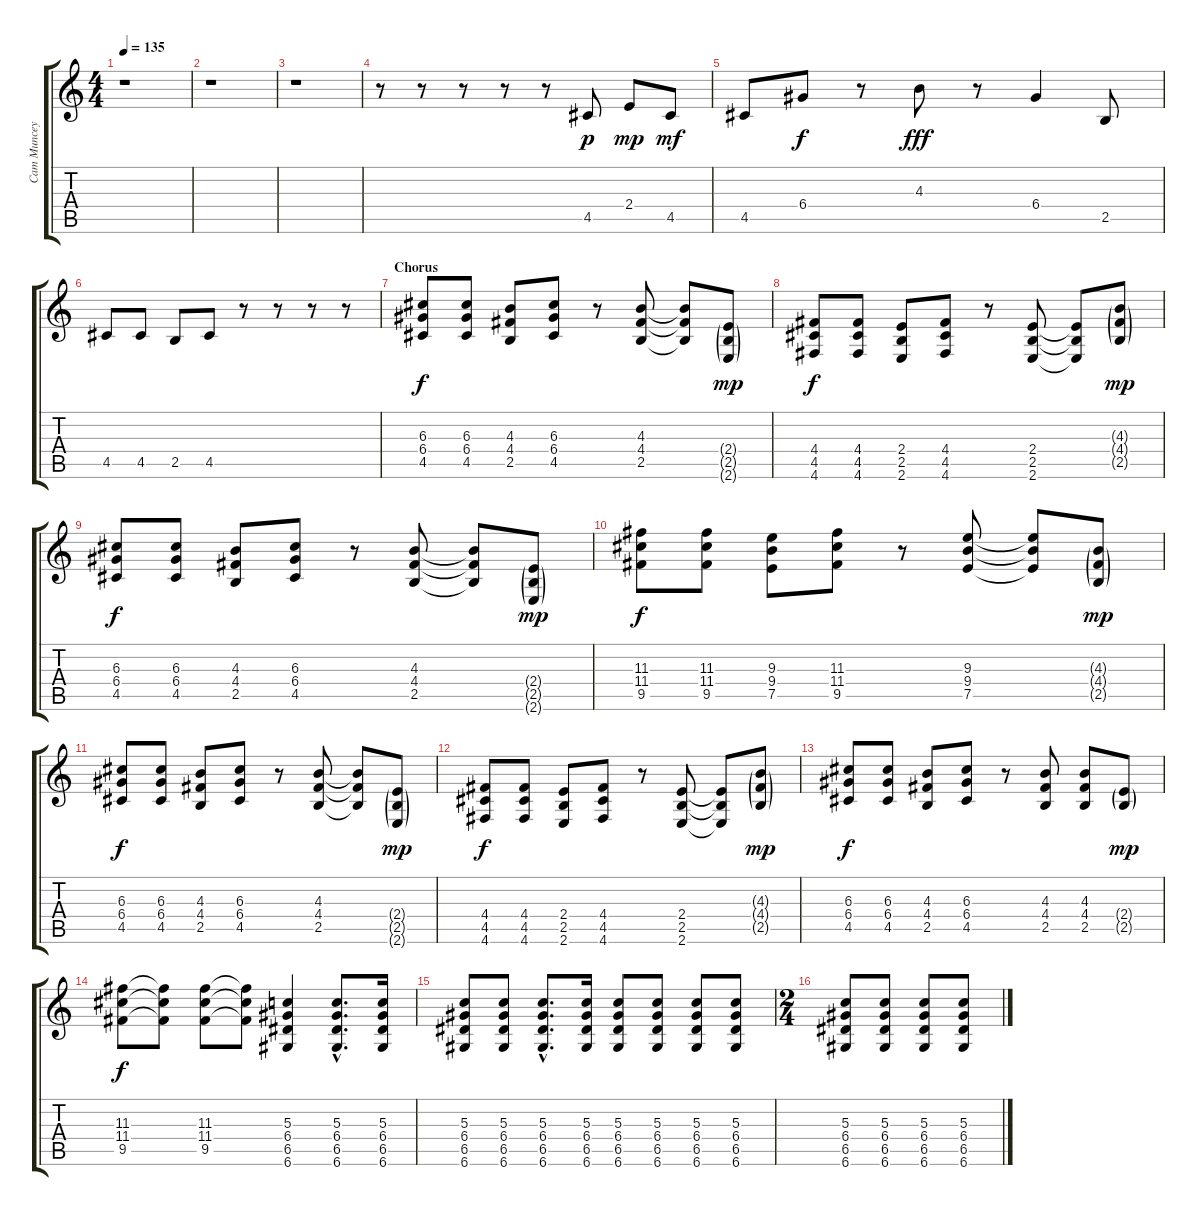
\track ("Cam Muncey - Guitar II" "Cam Muncey") {instrument overdrivenguitar}
\staff {score tabs}
\tuning (E4 B3 G3 D3 A2 D2) {hide}
\ts (4 4)
\tempo 135
\clef g2
\ks c
r.1{dy f} |
r.1 |
r.1 |
r.8 r.8 r.8 r.8 r.8 4.5.8{dy p} 2.4.8{dy mp} 4.5.8{dy mf} |
4.5.8 6.4.8{dy f} r.8 4.3.8{dy fff} r.8 6.4.4 2.5.8 |
4.5.8 4.5.8 2.5.8 4.5.8 r.8 r.8 r.8 r.8 |
\section ("" "Chorus")
(6.3 6.4 4.5).8{dy f} (6.3 6.4 4.5).8 (4.3 4.4 2.5).8 (6.3 6.4 4.5).8 r.8 (4.3 4.4 2.5).8 (4.3{t} 4.4{t} 2.5{t}).8 (2.4{g} 2.5{g} 2.6{g}).8{dy mp} |
(4.4 4.5 4.6).8{dy f} (4.4 4.5 4.6).8 (2.4 2.5 2.6).8 (4.4 4.5 4.6).8 r.8 (2.4 2.5 2.6).8 (2.4{t} 2.5{t} 2.6{t}).8 (4.3{g} 4.4{g} 2.5{g}).8{dy mp} |
(6.3 6.4 4.5).8{dy f} (6.3 6.4 4.5).8 (4.3 4.4 2.5).8 (6.3 6.4 4.5).8 r.8 (4.3 4.4 2.5).8 (4.3{t} 4.4{t} 2.5{t}).8 (2.4{g} 2.5{g} 2.6{g}).8{dy mp} |
(11.3 11.4 9.5).8{dy f} (11.3 11.4 9.5).8 (9.3 9.4 7.5).8 (11.3 11.4 9.5).8 r.8 (9.3 9.4 7.5).8 (9.3{t} 9.4{t} 7.5{t}).8 (4.3{g} 4.4{g} 2.5{g}).8{dy mp} |
(6.3 6.4 4.5).8{dy f} (6.3 6.4 4.5).8 (4.3 4.4 2.5).8 (6.3 6.4 4.5).8 r.8 (4.3 4.4 2.5).8 (4.3{t} 4.4{t} 2.5{t}).8 (2.4{g} 2.5{g} 2.6{g}).8{dy mp} |
(4.4 4.5 4.6).8{dy f} (4.4 4.5 4.6).8 (2.4 2.5 2.6).8 (4.4 4.5 4.6).8 r.8 (2.4 2.5 2.6).8 (2.4{t} 2.5{t} 2.6{t}).8 (4.3{g} 4.4{g} 2.5{g}).8{dy mp} |
(6.3 6.4 4.5).8{dy f} (6.3 6.4 4.5).8 (4.3 4.4 2.5).8 (6.3 6.4 4.5).8 r.8 (4.3 4.4 2.5).8 (4.3 4.4 2.5).8 (2.4{g} 2.5{g}).8{dy mp} |
(11.3 11.4 9.5).8{dy f} (11.3{t} 11.4{t} 9.5{t}).8 (11.3 11.4 9.5).8 (11.3{t} 11.4{t} 9.5{t}).8 (5.3 6.4 6.5 6.6).4 (5.3{hac} 6.4{hac} 6.5{hac} 6.6{hac}).8{d} (5.3 6.4 6.5 6.6).16 |
(5.3 6.4 6.5 6.6).8 (5.3 6.4 6.5 6.6).8 (5.3{hac} 6.4{hac} 6.5{hac} 6.6{hac}).8{d} (5.3 6.4 6.5 6.6).16 (5.3 6.4 6.5 6.6).8 (5.3 6.4 6.5 6.6).8 (5.3 6.4 6.5 6.6).8 (5.3 6.4 6.5 6.6).8 |
\ts (2 4)
(5.3 6.4 6.5 6.6).8 (5.3 6.4 6.5 6.6).8 (5.3 6.4 6.5 6.6).8 (5.3 6.4 6.5 6.6).8
